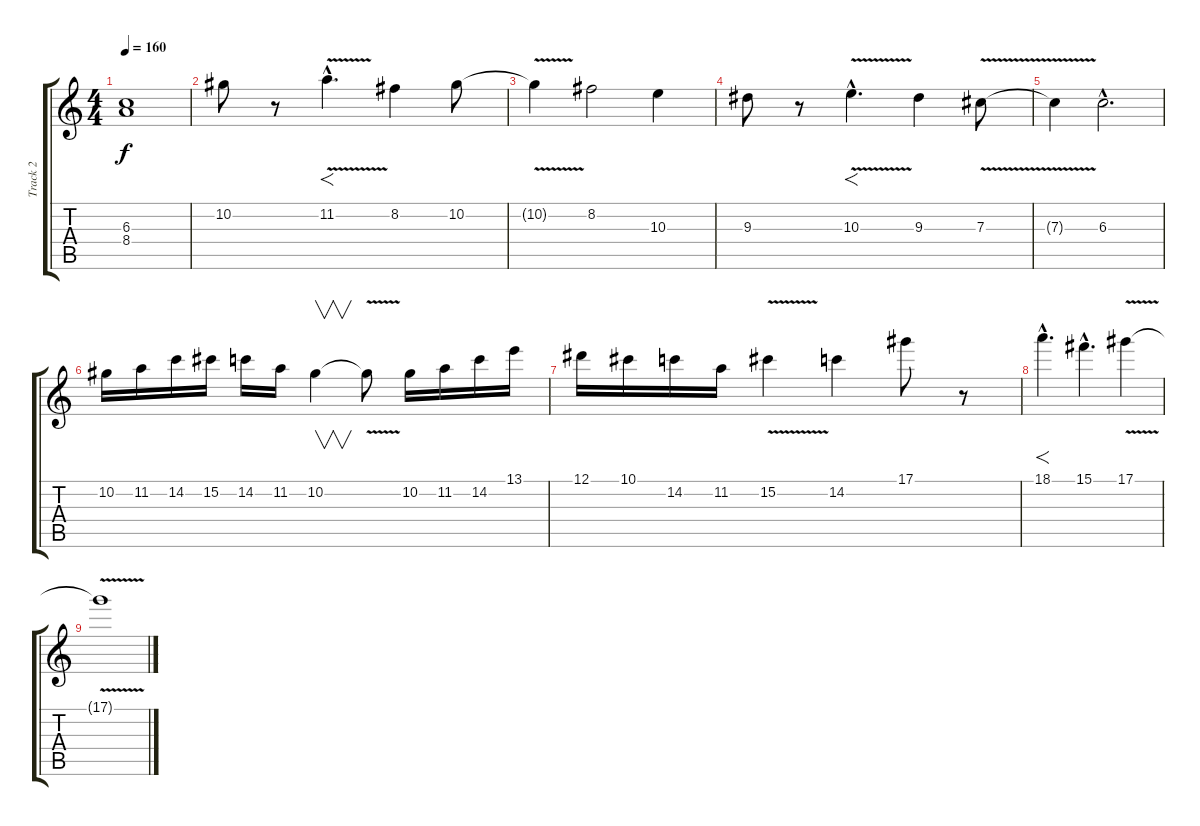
\track ("Track 2" "Track 2") {instrument distortionguitar}
\staff {score tabs}
\tuning (Eb4 Bb3 Gb3 Db3 Ab2 Eb2) {hide}
\ts (4 4)
\tempo 160
\clef g2
\ks c
(6.3{t} 8.4{t}).1{dy f} |
10.2.8 r.8 11.2{v hac}.4{f d} 8.2.4 10.2.8 |
10.2{v t}.4 8.2.2 10.3.4 |
9.3.8 r.8 10.3{v hac}.4{f d} 9.3.4 7.3{v}.8 |
7.3{t}.4 6.3{hac}.2{d} |
10.2.16 11.2.16 14.2.16 15.2.16 14.2.16 11.2.16 10.2.4{v} 10.2{v t}.8 10.2.16 11.2.16 14.2.16 13.1.16 |
12.1.16 10.1.16 14.2.16 11.2.16 15.2{v}.4 14.2.4 17.1.8 r.8 |
18.1{hac}.4{f d} 15.1{hac}.4{d} 17.1{v}.4 |
17.1{t}.1
